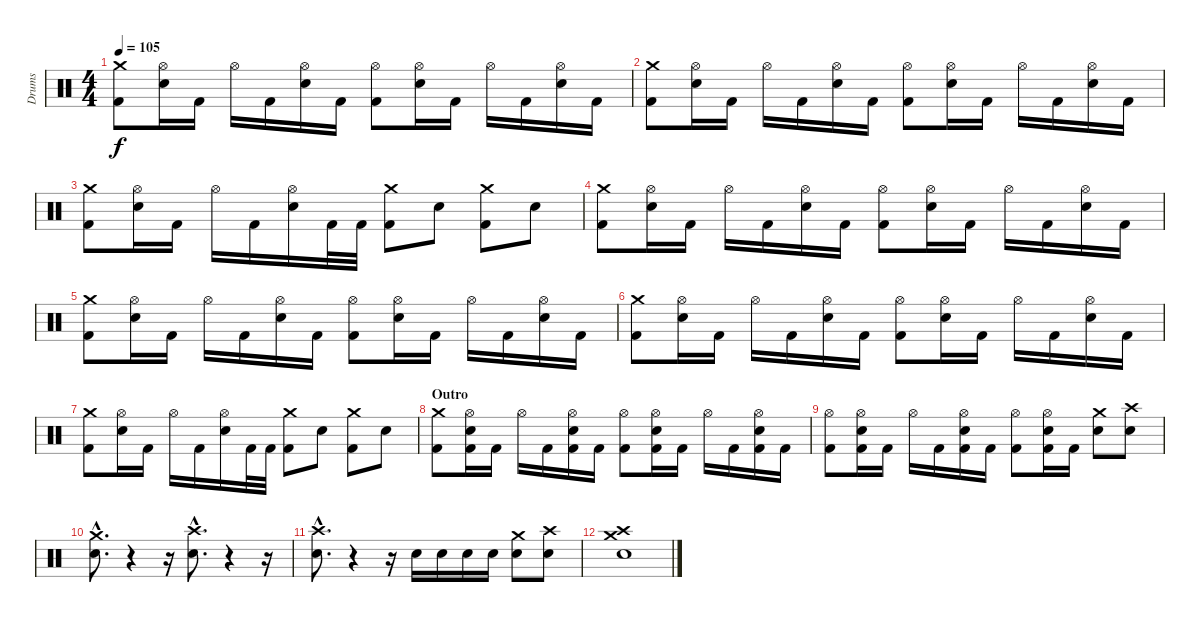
\track ("Drums" "Drums") {instrument percussion}
\staff {score}
\articulation defaults
\ts (4 4)
\tempo 105
\clef neutral
\ks c
("Crash medium (hit)" "Kick (hit) 2").8{dy f} ("Hi-Hat (open)" "Electric Snare (hit)").16 "Kick (hit) 2".16 "Hi-Hat (open)".16 "Kick (hit) 2".16 ("Hi-Hat (open)" "Electric Snare (hit)").16 "Kick (hit) 2".16 ("Hi-Hat (open)" "Kick (hit) 2").8 ("Hi-Hat (open)" "Electric Snare (hit)").16 "Kick (hit) 2".16 "Hi-Hat (open)".16 "Kick (hit) 2".16 ("Hi-Hat (open)" "Electric Snare (hit)").16 "Kick (hit) 2".16 |
("Crash medium (hit)" "Kick (hit) 2").8 ("Hi-Hat (open)" "Electric Snare (hit)").16 "Kick (hit) 2".16 "Hi-Hat (open)".16 "Kick (hit) 2".16 ("Hi-Hat (open)" "Electric Snare (hit)").16 "Kick (hit) 2".16 ("Hi-Hat (open)" "Kick (hit) 2").8 ("Hi-Hat (open)" "Electric Snare (hit)").16 "Kick (hit) 2".16 "Hi-Hat (open)".16 "Kick (hit) 2".16 ("Hi-Hat (open)" "Electric Snare (hit)").16 "Kick (hit) 2".16 |
("Crash medium (hit)" "Kick (hit) 2").8 ("Hi-Hat (open)" "Electric Snare (hit)").16 "Kick (hit) 2".16 "Hi-Hat (open)".16 "Kick (hit) 2".16 ("Hi-Hat (open)" "Electric Snare (hit)").16 "Kick (hit) 2".32 "Kick (hit) 2".32 ("Crash medium (hit)" "Kick (hit) 2").8 "Electric Snare (hit)".8 ("Crash medium (hit)" "Kick (hit) 2").8 "Electric Snare (hit)".8 |
("Crash medium (hit)" "Kick (hit) 2").8 ("Hi-Hat (open)" "Electric Snare (hit)").16 "Kick (hit) 2".16 "Hi-Hat (open)".16 "Kick (hit) 2".16 ("Hi-Hat (open)" "Electric Snare (hit)").16 "Kick (hit) 2".16 ("Hi-Hat (open)" "Kick (hit) 2").8 ("Hi-Hat (open)" "Electric Snare (hit)").16 "Kick (hit) 2".16 "Hi-Hat (open)".16 "Kick (hit) 2".16 ("Hi-Hat (open)" "Electric Snare (hit)").16 "Kick (hit) 2".16 |
("Crash medium (hit)" "Kick (hit) 2").8 ("Hi-Hat (open)" "Electric Snare (hit)").16 "Kick (hit) 2".16 "Hi-Hat (open)".16 "Kick (hit) 2".16 ("Hi-Hat (open)" "Electric Snare (hit)").16 "Kick (hit) 2".16 ("Hi-Hat (open)" "Kick (hit) 2").8 ("Hi-Hat (open)" "Electric Snare (hit)").16 "Kick (hit) 2".16 "Hi-Hat (open)".16 "Kick (hit) 2".16 ("Hi-Hat (open)" "Electric Snare (hit)").16 "Kick (hit) 2".16 |
("Crash medium (hit)" "Kick (hit) 2").8 ("Hi-Hat (open)" "Electric Snare (hit)").16 "Kick (hit) 2".16 "Hi-Hat (open)".16 "Kick (hit) 2".16 ("Hi-Hat (open)" "Electric Snare (hit)").16 "Kick (hit) 2".16 ("Hi-Hat (open)" "Kick (hit) 2").8 ("Hi-Hat (open)" "Electric Snare (hit)").16 "Kick (hit) 2".16 "Hi-Hat (open)".16 "Kick (hit) 2".16 ("Hi-Hat (open)" "Electric Snare (hit)").16 "Kick (hit) 2".16 |
("Crash medium (hit)" "Kick (hit) 2").8 ("Hi-Hat (open)" "Electric Snare (hit)").16 "Kick (hit) 2".16 "Hi-Hat (open)".16 "Kick (hit) 2".16 ("Hi-Hat (open)" "Electric Snare (hit)").16 "Kick (hit) 2".32 "Kick (hit) 2".32 ("Crash medium (hit)" "Kick (hit) 2").8 "Electric Snare (hit)".8 ("Crash medium (hit)" "Kick (hit) 2").8 "Electric Snare (hit)".8 |
\section ("" "Outro")
("Crash medium (hit)" "Kick (hit) 2").8 ("Hi-Hat (open)" "Electric Snare (hit)" "Kick (hit) 2").16 "Kick (hit) 2".16 "Hi-Hat (open)".16 "Kick (hit) 2".16 ("Hi-Hat (open)" "Electric Snare (hit)" "Kick (hit) 2").16 "Kick (hit) 2".16 ("Hi-Hat (open)" "Kick (hit) 2").8 ("Hi-Hat (open)" "Electric Snare (hit)" "Kick (hit) 2").16 "Kick (hit) 2".16 "Hi-Hat (open)".16 "Kick (hit) 2".16 ("Hi-Hat (open)" "Electric Snare (hit)" "Kick (hit) 2").16 "Kick (hit) 2".16 |
("Hi-Hat (open)" "Kick (hit) 2").8 ("Hi-Hat (open)" "Electric Snare (hit)" "Kick (hit) 2").16 "Kick (hit) 2".16 "Hi-Hat (open)".16 "Kick (hit) 2".16 ("Hi-Hat (open)" "Electric Snare (hit)" "Kick (hit) 2").16 "Kick (hit) 2".16 ("Hi-Hat (open)" "Kick (hit) 2").8 ("Hi-Hat (open)" "Electric Snare (hit)" "Kick (hit) 2").16 "Kick (hit) 2".16 ("Crash medium (hit)" "Electric Snare (hit)").8 ("Crash high (hit)" "Electric Snare (hit)").8 |
("Crash medium (hit)"{hac} "Electric Snare (hit)"{hac}).8{d} r.4{volume 0} r.16 ("Crash high (hit)"{hac} "Electric Snare (hit)"{hac}).8{d volume 16} r.4{volume 0} r.16 |
("Crash high (hit)"{hac} "Electric Snare (hit)"{hac}).8{d volume 16} r.4{volume 0} r.16 "Electric Snare (hit)".16{volume 16} "Electric Snare (hit)".16 "Electric Snare (hit)".16 "Electric Snare (hit)".16 ("Crash medium (hit)" "Electric Snare (hit)").8 ("Crash high (hit)" "Electric Snare (hit)").8 |
("Crash medium (hit)" "Crash high (hit)" "Electric Snare (hit)").1
